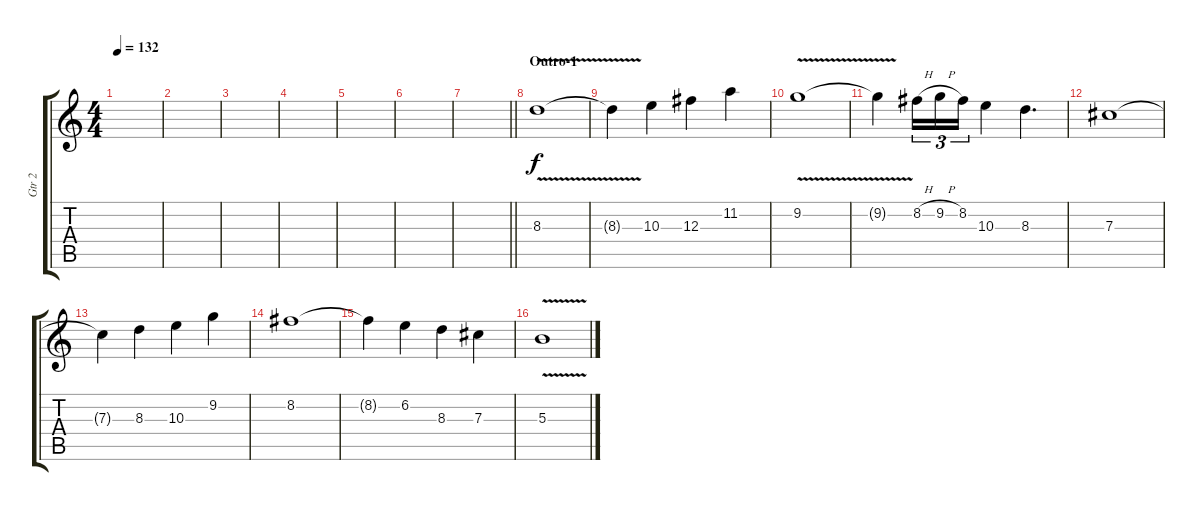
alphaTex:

\track ("Gtr 2" "Gtr 2") {instrument distortionguitar}
\staff {score tabs}
\tuning (Eb4 Bb3 Gb3 Db3 Ab2 Eb2) {hide}
\ts (4 4)
\tempo 132
\clef g2
\ks c
|
|
|
|
|
|
\barLineRight lightlight
|
\section ("" "Outro-1")
8.3{v}.1 |
8.3{t}.4 10.3.4 12.3.4 11.2.4 |
9.2{v}.1 |
9.2{t}.4 8.2{h}.16{tu (3 2)} 9.2{h}.16{tu (3 2)} 8.2.16{tu (3 2)} 10.3.4 8.3.4{d} |
7.3.1 |
7.3{t}.4 8.3.4 10.3.4 9.2.4 |
8.2.1 |
8.2{t}.4 6.2.4 8.3.4 7.3.4 |
5.3{v}.1
